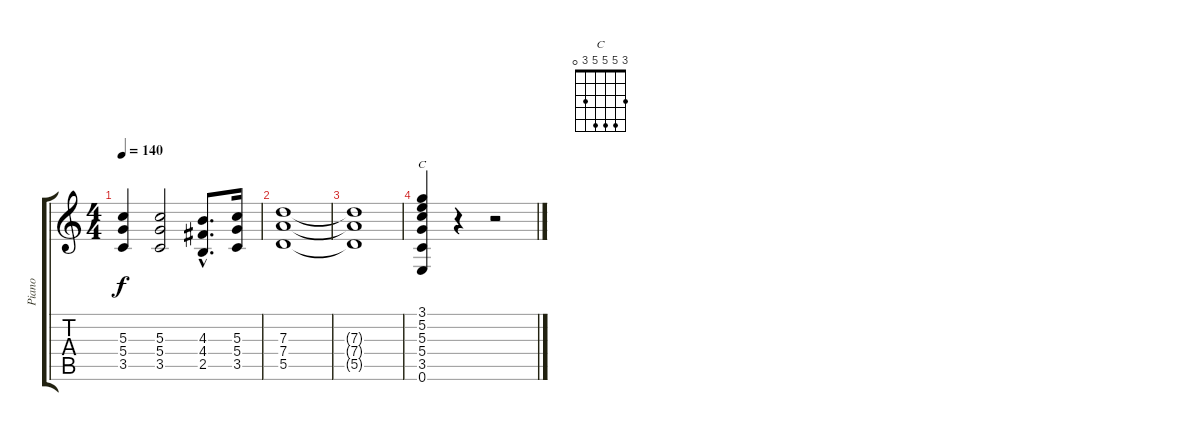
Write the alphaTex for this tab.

\track ("Piano" "Piano") {instrument overdrivenguitar}
\staff {score tabs}
\tuning (E4 B3 G3 D3 A2 E2) {hide}
\chord ("C" 3 5 5 5 3 0)
\ts (4 4)
\tempo 140
\clef g2
\ks c
(5.3 5.4 3.5).4{dy f} (5.3 5.4 3.5).2 (4.3{hac} 4.4{hac} 2.5{hac}).8{d} (5.3 5.4 3.5).16 |
(7.3 7.4 5.5).1 |
(7.3{t} 7.4{t} 5.5{t}).1 |
(3.1 5.2 5.3 5.4 3.5 0.6).4{ch "C" volume 1} r.4 r.2
